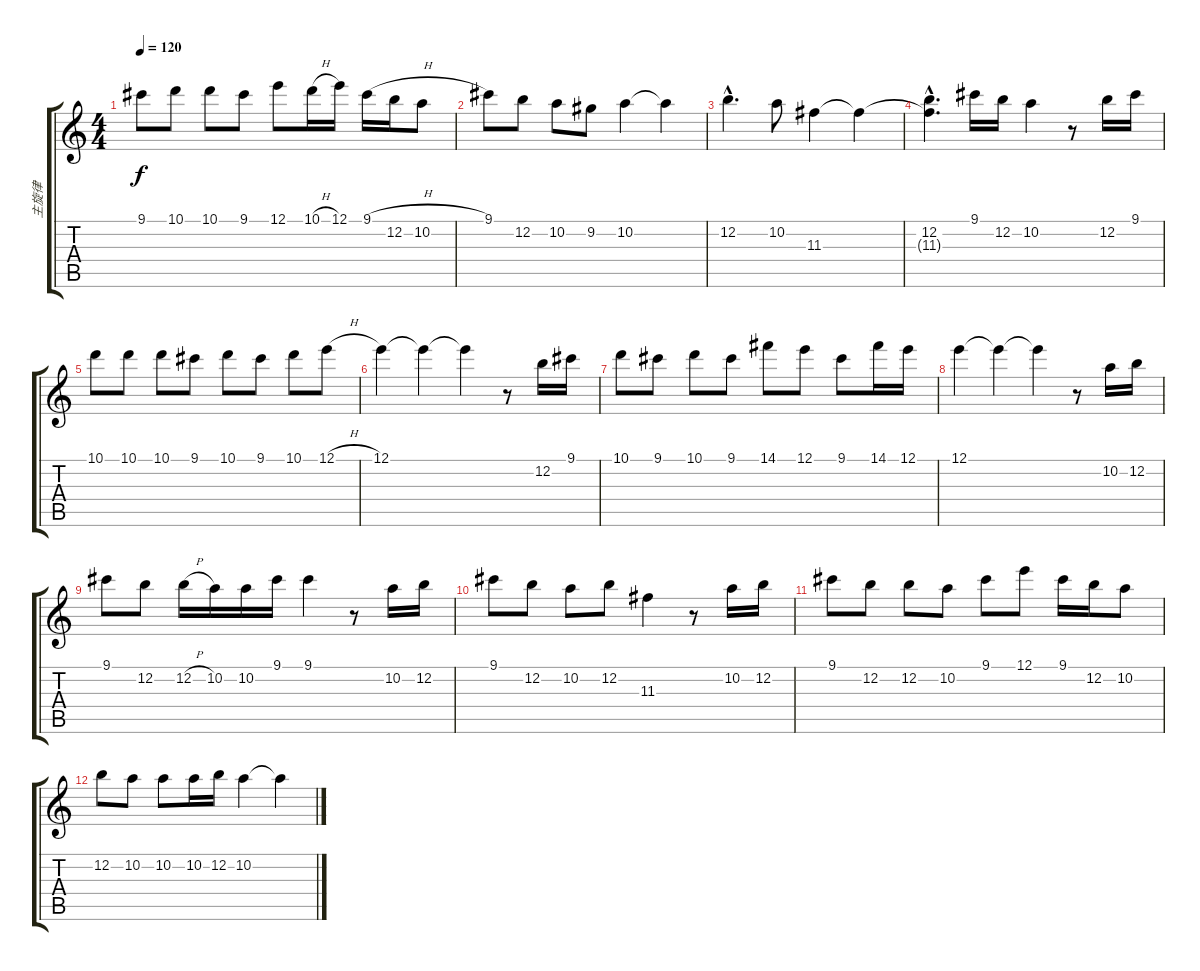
\track ("主旋律" "主旋律") {instrument overdrivenguitar}
\staff {score tabs}
\tuning (E4 B3 G3 D3 A2 E2) {hide}
\ts (4 4)
\tempo 120
\clef g2
\ks c
9.1.8{dy f} 10.1.8 10.1.8 9.1.8 12.1.8 10.1{h}.16 12.1.16 9.1{h}.16 12.2.16 10.2.8 |
9.1.8 12.2.8 10.2.8 9.2.8 10.2.4 10.2{t}.4 |
12.2{hac}.4{d} 10.2.8 11.3.4 11.3{t}.4 |
(12.2{hac} 11.3{hac t}).4{d} 9.1.16 12.2.16 10.2.4 r.8 12.2.16 9.1.16 |
10.1.8 10.1.8 10.1.8 9.1.8 10.1.8 9.1.8 10.1.8 12.1{h}.8 |
12.1.4 12.1{t}.4 12.1{t}.4 r.8 12.2.16 9.1.16 |
10.1.8 9.1.8 10.1.8 9.1.8 14.1.8 12.1.8 9.1.8 14.1.16 12.1.16 |
12.1.4 12.1{t}.4 12.1{t}.4 r.8 10.2.16 12.2.16 |
9.1.8 12.2.8 12.2{h}.16 10.2.16 10.2.16 9.1.16 9.1.4 r.8 10.2.16 12.2.16 |
9.1.8 12.2.8 10.2.8 12.2.8 11.3.4 r.8 10.2.16 12.2.16 |
9.1.8 12.2.8 12.2.8 10.2.8 9.1.8 12.1.8 9.1.16 12.2.16 10.2.8 |
12.2.8 10.2.8 10.2.8 10.2.16 12.2.16 10.2.4 10.2{t}.4
